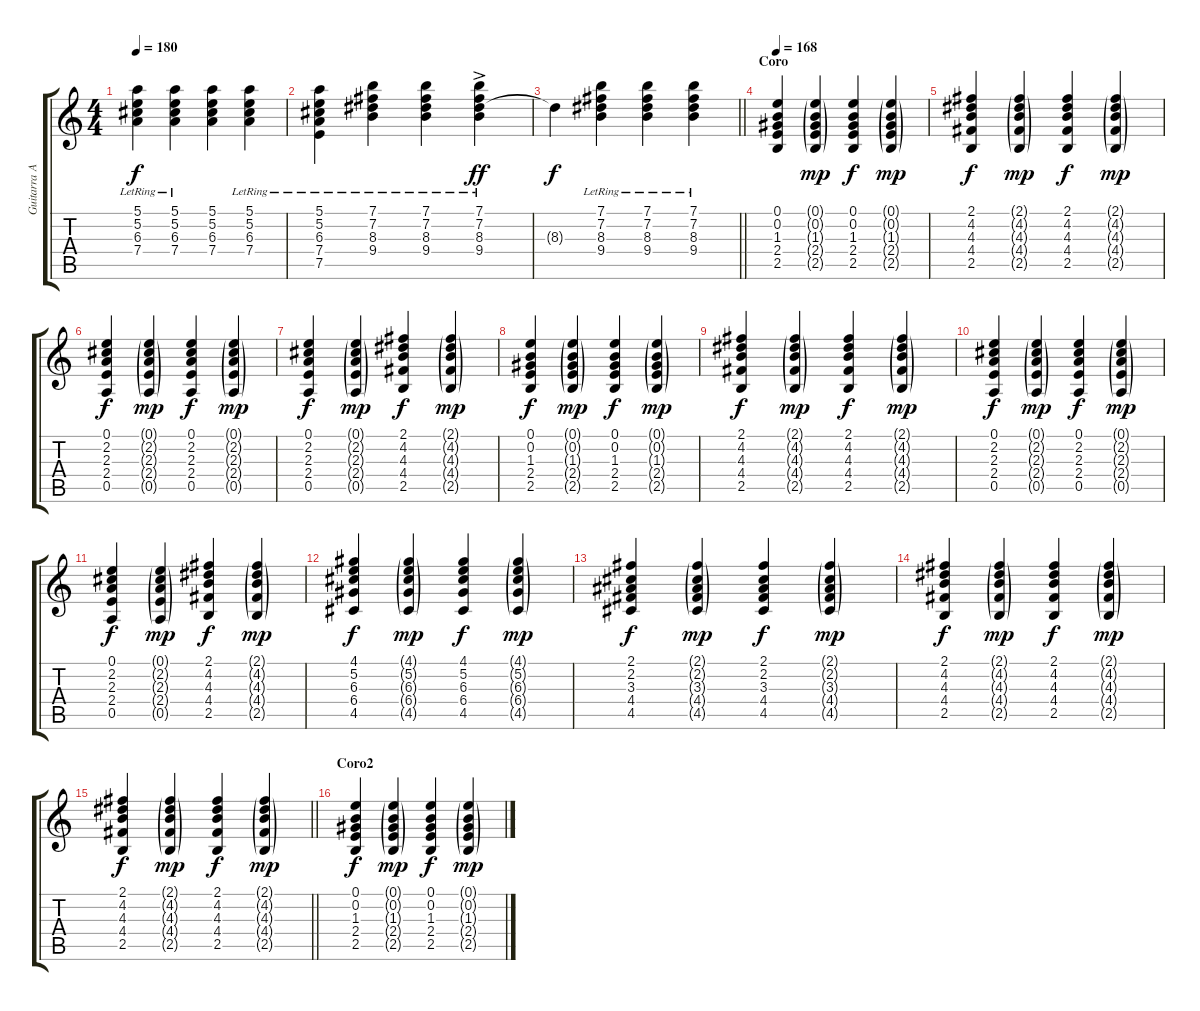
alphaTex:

\track ("Guitarra Acustica" "Guitarra A") {instrument acousticguitarsteel}
\staff {score tabs}
\tuning (E4 B3 G3 D3 A2 E2) {hide}
\ts (4 4)
\tempo 180
\clef g2
\ks c
(5.1 5.2 6.3{lr} 7.4).4{dy f} (5.1 5.2 6.3{lr} 7.4).4 (5.1 5.2 6.3 7.4).4 (5.1 5.2 6.3{lr} 7.4).4 |
(5.1 5.2 6.3{lr} 7.4{lr} 7.5{lr}).4 (7.1 7.2 8.3{lr} 9.4{lr}).4 (7.1 7.2 8.3{lr} 9.4{lr}).4 (7.1 7.2 8.3{ac lr} 9.4{ac lr}).4{dy ff} |
\barLineRight lightlight
8.3{t}.4{dy f} (7.1 7.2 8.3 9.4{lr}).4 (7.1 7.2 8.3{lr} 9.4{lr}).4 (7.1 7.2 8.3{lr} 9.4{lr}).4 |
\section ("" "Coro")
\tempo 168
(0.1 0.2 1.3 2.4 2.5).4 (0.1{g} 0.2{g} 1.3{g} 2.4{g} 2.5{g}).4{dy mp} (0.1 0.2 1.3 2.4 2.5).4{dy f} (0.1{g} 0.2{g} 1.3{g} 2.4{g} 2.5{g}).4{dy mp} |
(2.1 4.2 4.3 4.4 2.5).4{dy f} (2.1{g} 4.2{g} 4.3{g} 4.4{g} 2.5{g}).4{dy mp} (2.1 4.2 4.3 4.4 2.5).4{dy f} (2.1{g} 4.2{g} 4.3{g} 4.4{g} 2.5{g}).4{dy mp} |
(0.1 2.2 2.3 2.4 0.5).4{dy f} (0.1{g} 2.2{g} 2.3{g} 2.4{g} 0.5{g}).4{dy mp} (0.1 2.2 2.3 2.4 0.5).4{dy f} (0.1{g} 2.2{g} 2.3{g} 2.4{g} 0.5{g}).4{dy mp} |
(0.1 2.2 2.3 2.4 0.5).4{dy f} (0.1{g} 2.2{g} 2.3{g} 2.4{g} 0.5{g}).4{dy mp} (2.1 4.2 4.3 4.4 2.5).4{dy f} (2.1{g} 4.2{g} 4.3{g} 4.4{g} 2.5{g}).4{dy mp} |
(0.1 0.2 1.3 2.4 2.5).4{dy f} (0.1{g} 0.2{g} 1.3{g} 2.4{g} 2.5{g}).4{dy mp} (0.1 0.2 1.3 2.4 2.5).4{dy f} (0.1{g} 0.2{g} 1.3{g} 2.4{g} 2.5{g}).4{dy mp} |
(2.1 4.2 4.3 4.4 2.5).4{dy f} (2.1{g} 4.2{g} 4.3{g} 4.4{g} 2.5{g}).4{dy mp} (2.1 4.2 4.3 4.4 2.5).4{dy f} (2.1{g} 4.2{g} 4.3{g} 4.4{g} 2.5{g}).4{dy mp} |
(0.1 2.2 2.3 2.4 0.5).4{dy f} (0.1{g} 2.2{g} 2.3{g} 2.4{g} 0.5{g}).4{dy mp} (0.1 2.2 2.3 2.4 0.5).4{dy f} (0.1{g} 2.2{g} 2.3{g} 2.4{g} 0.5{g}).4{dy mp} |
(0.1 2.2 2.3 2.4 0.5).4{dy f} (0.1{g} 2.2{g} 2.3{g} 2.4{g} 0.5{g}).4{dy mp} (2.1 4.2 4.3 4.4 2.5).4{dy f} (2.1{g} 4.2{g} 4.3{g} 4.4{g} 2.5{g}).4{dy mp} |
(4.1 5.2 6.3 6.4 4.5).4{dy f} (4.1{g} 5.2{g} 6.3{g} 6.4{g} 4.5{g}).4{dy mp} (4.1 5.2 6.3 6.4 4.5).4{dy f} (4.1{g} 5.2{g} 6.3{g} 6.4{g} 4.5{g}).4{dy mp} |
(2.1 2.2 3.3 4.4 4.5).4{dy f} (2.1{g} 2.2{g} 3.3{g} 4.4{g} 4.5{g}).4{dy mp} (2.1 2.2 3.3 4.4 4.5).4{dy f} (2.1{g} 2.2{g} 3.3{g} 4.4{g} 4.5{g}).4{dy mp} |
(2.1 4.2 4.3 4.4 2.5).4{dy f} (2.1{g} 4.2{g} 4.3{g} 4.4{g} 2.5{g}).4{dy mp} (2.1 4.2 4.3 4.4 2.5).4{dy f} (2.1{g} 4.2{g} 4.3{g} 4.4{g} 2.5{g}).4{dy mp} |
\barLineRight lightlight
(2.1 4.2 4.3 4.4 2.5).4{dy f} (2.1{g} 4.2{g} 4.3{g} 4.4{g} 2.5{g}).4{dy mp} (2.1 4.2 4.3 4.4 2.5).4{dy f} (2.1{g} 4.2{g} 4.3{g} 4.4{g} 2.5{g}).4{dy mp} |
\section ("" "Coro2")
(0.1 0.2 1.3 2.4 2.5).4{dy f} (0.1{g} 0.2{g} 1.3{g} 2.4{g} 2.5{g}).4{dy mp} (0.1 0.2 1.3 2.4 2.5).4{dy f} (0.1{g} 0.2{g} 1.3{g} 2.4{g} 2.5{g}).4{dy mp}
